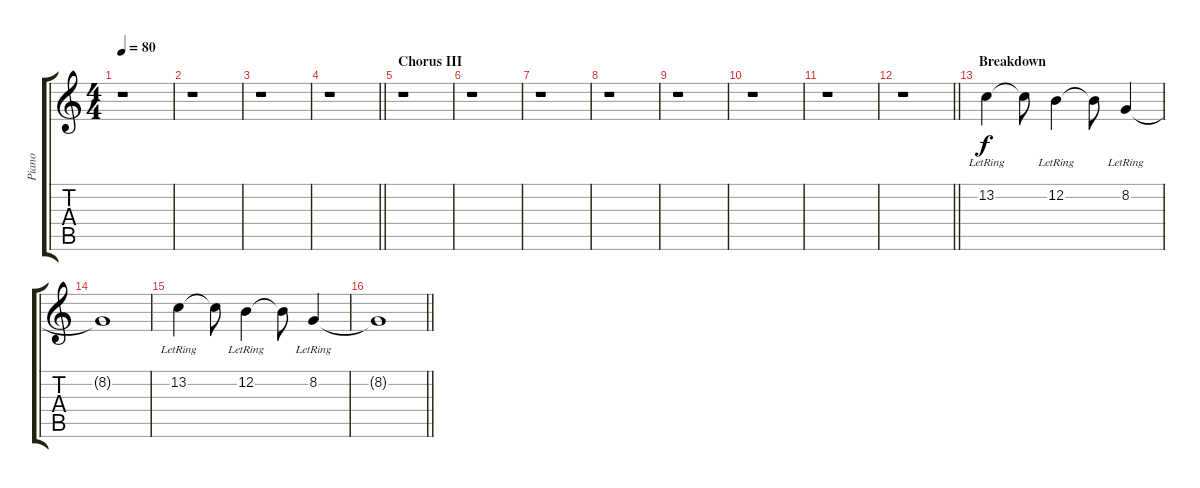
\track ("Piano" "Piano") {instrument electricpiano1}
\staff {score tabs}
\tuning (E4 B3 G3 D3 A2 E2) {hide}
\ts (4 4)
\tempo 80
\clef g2
\ks c
r.1{dy f} |
r.1 |
r.1 |
\barLineRight lightlight
r.1 |
\section ("" "Chorus III")
r.1 |
r.1 |
r.1 |
r.1 |
r.1 |
r.1 |
r.1 |
\barLineRight lightlight
r.1 |
\section ("" "Breakdown")
13.2{lr}.4 13.2{t}.8 12.2{lr}.4 12.2{t}.8 8.2{lr}.4 |
8.2{t}.1 |
13.2{lr}.4 13.2{t}.8 12.2{lr}.4 12.2{t}.8 8.2{lr}.4 |
\barLineRight lightlight
8.2{t}.1
